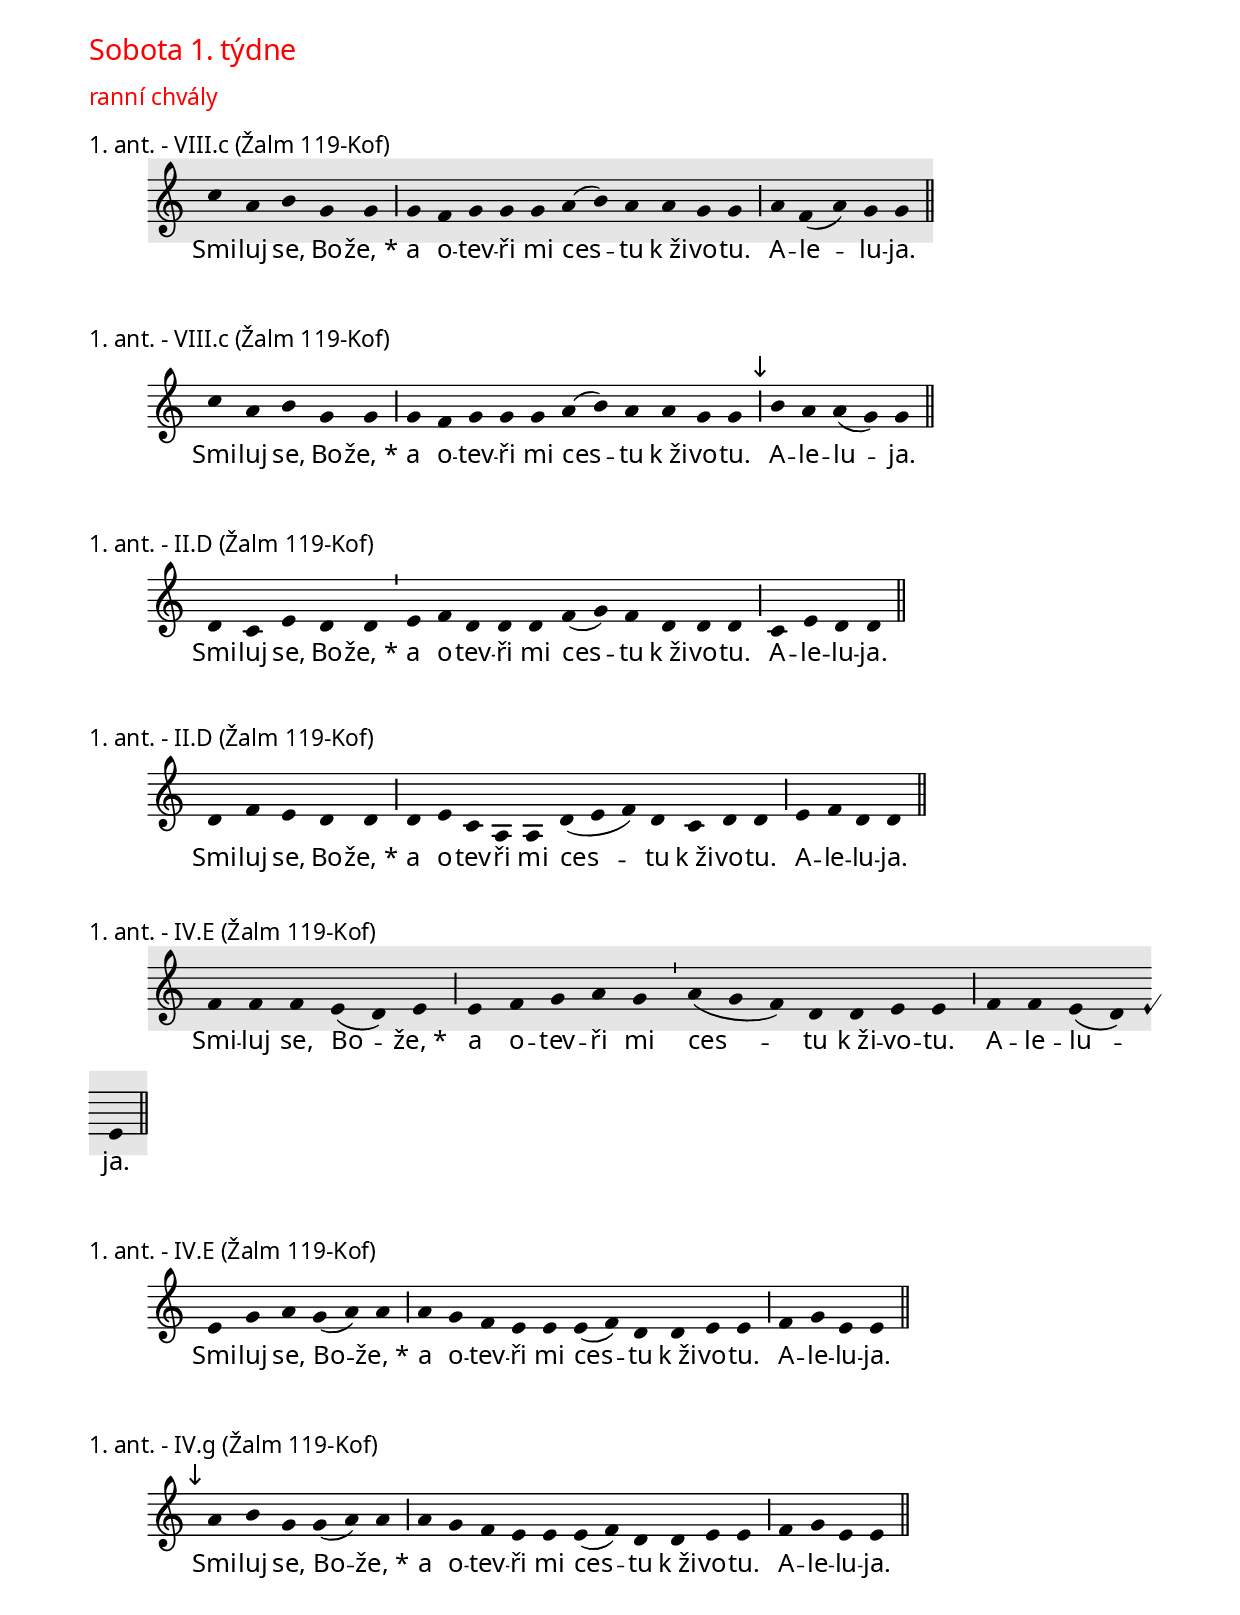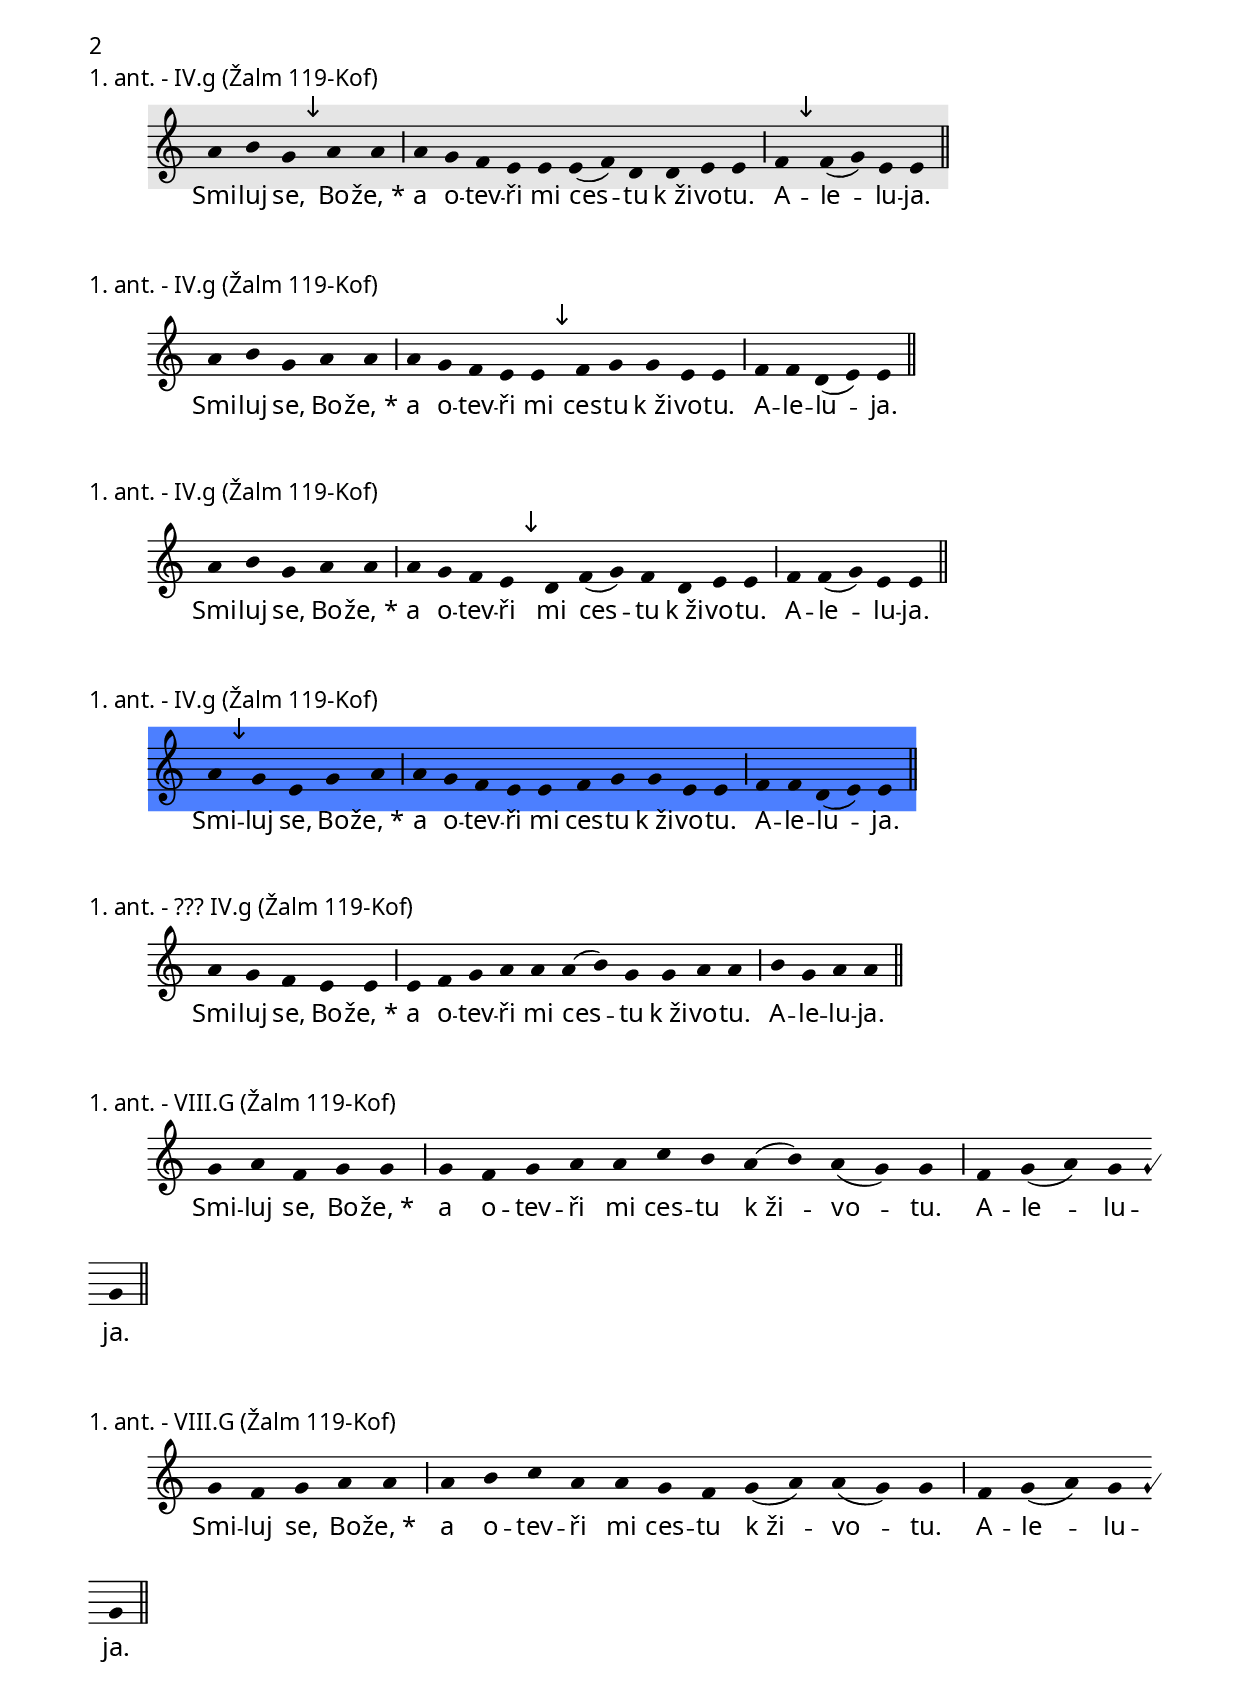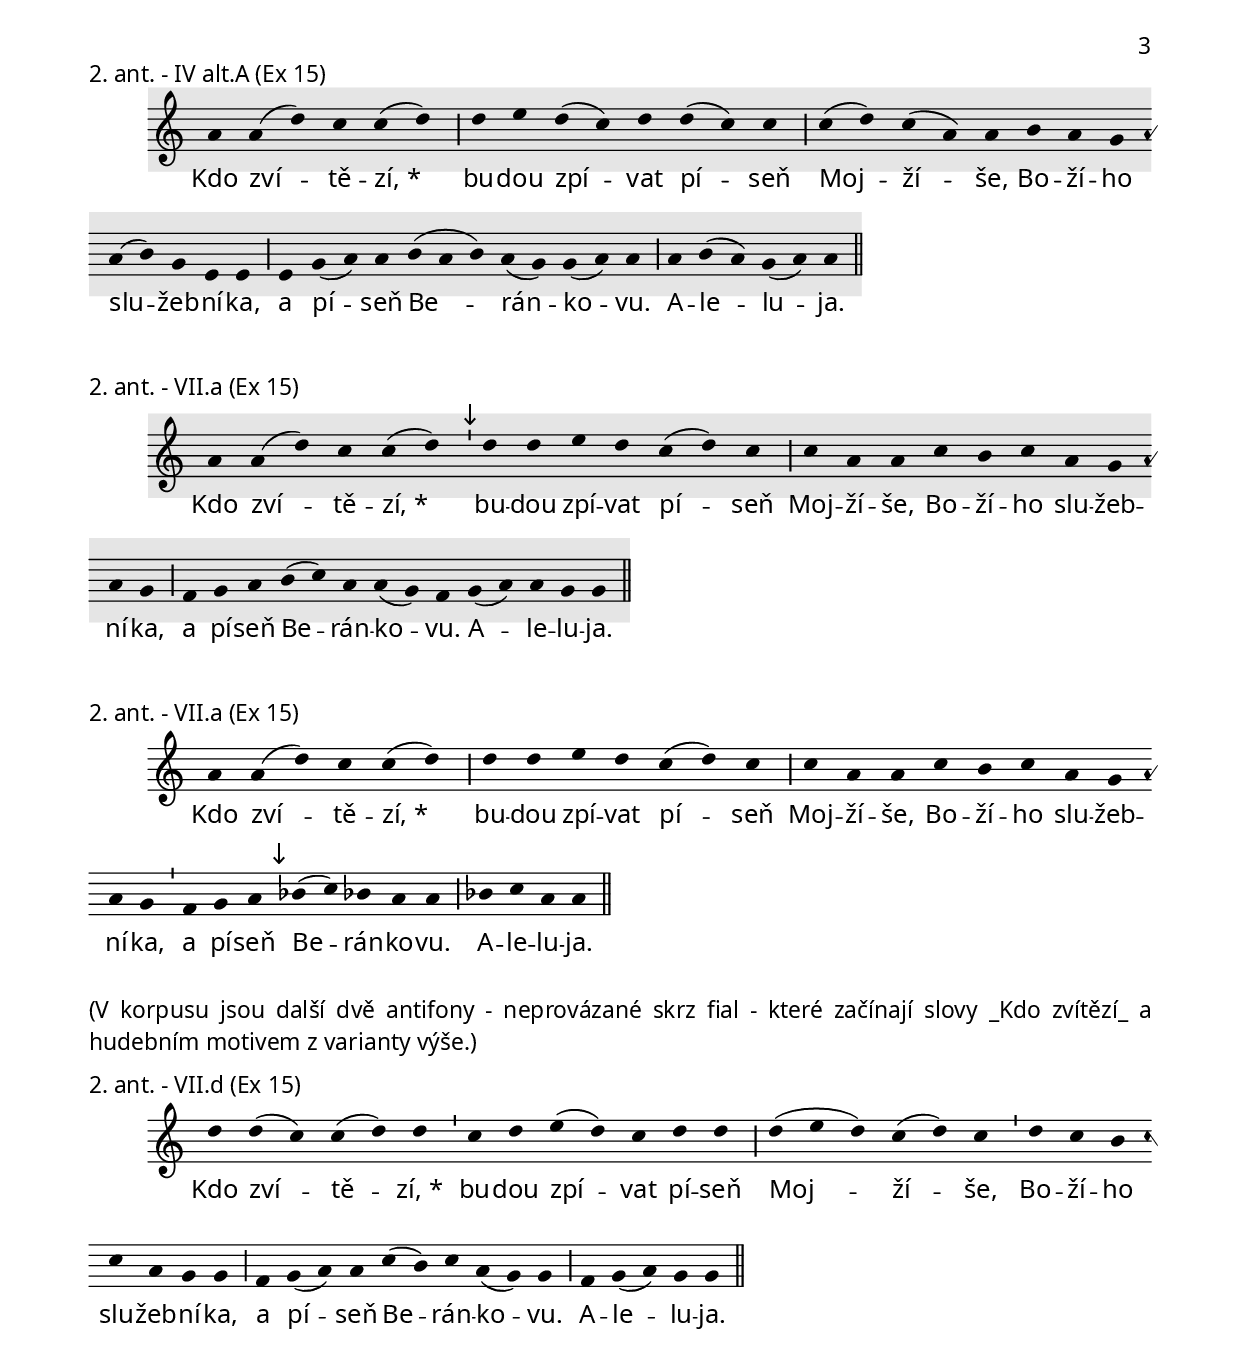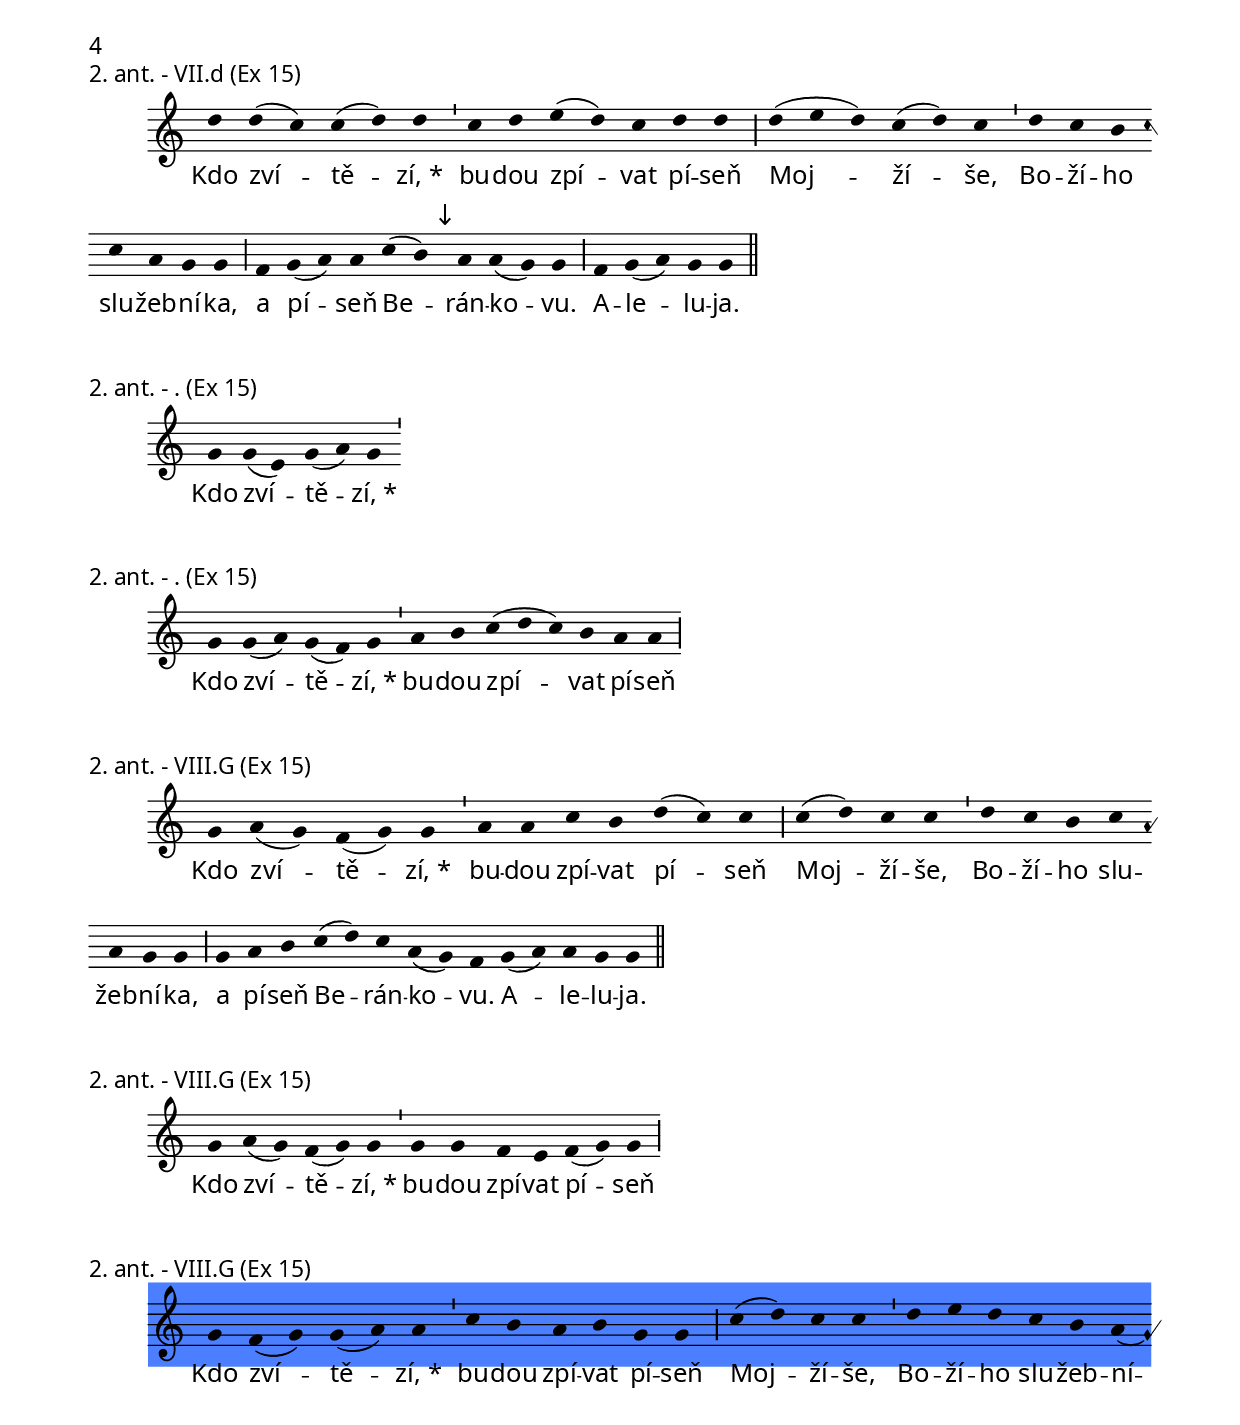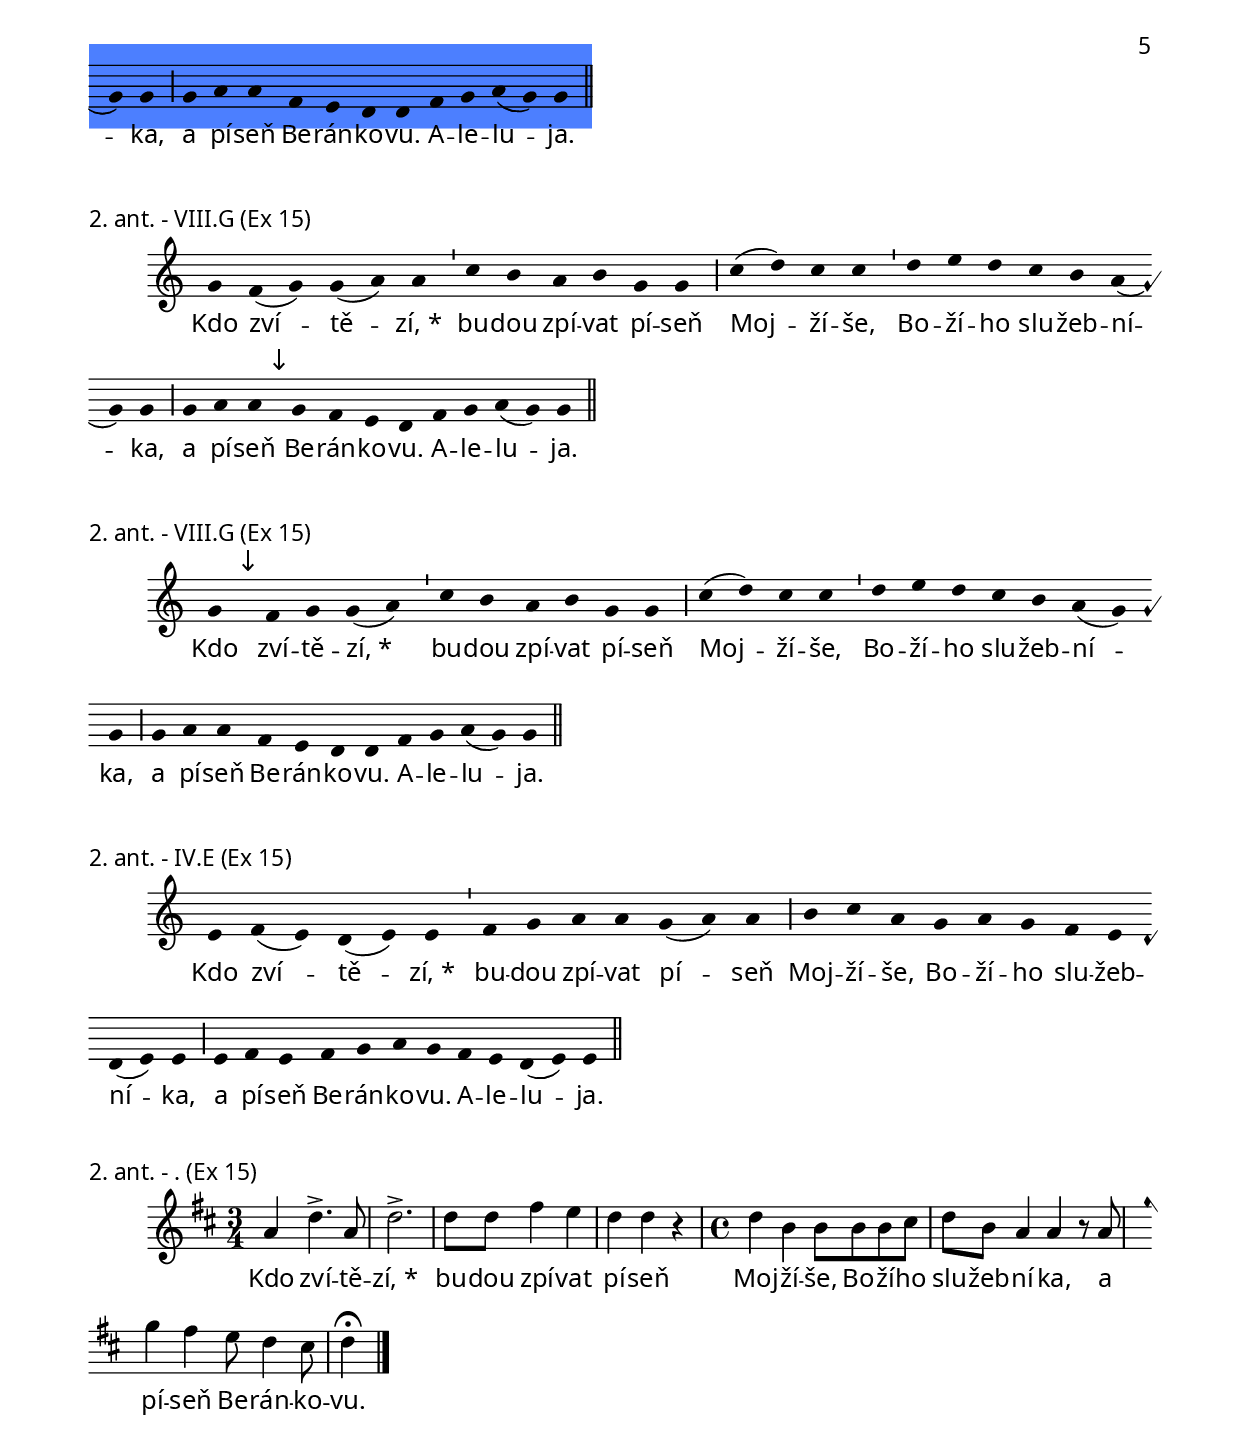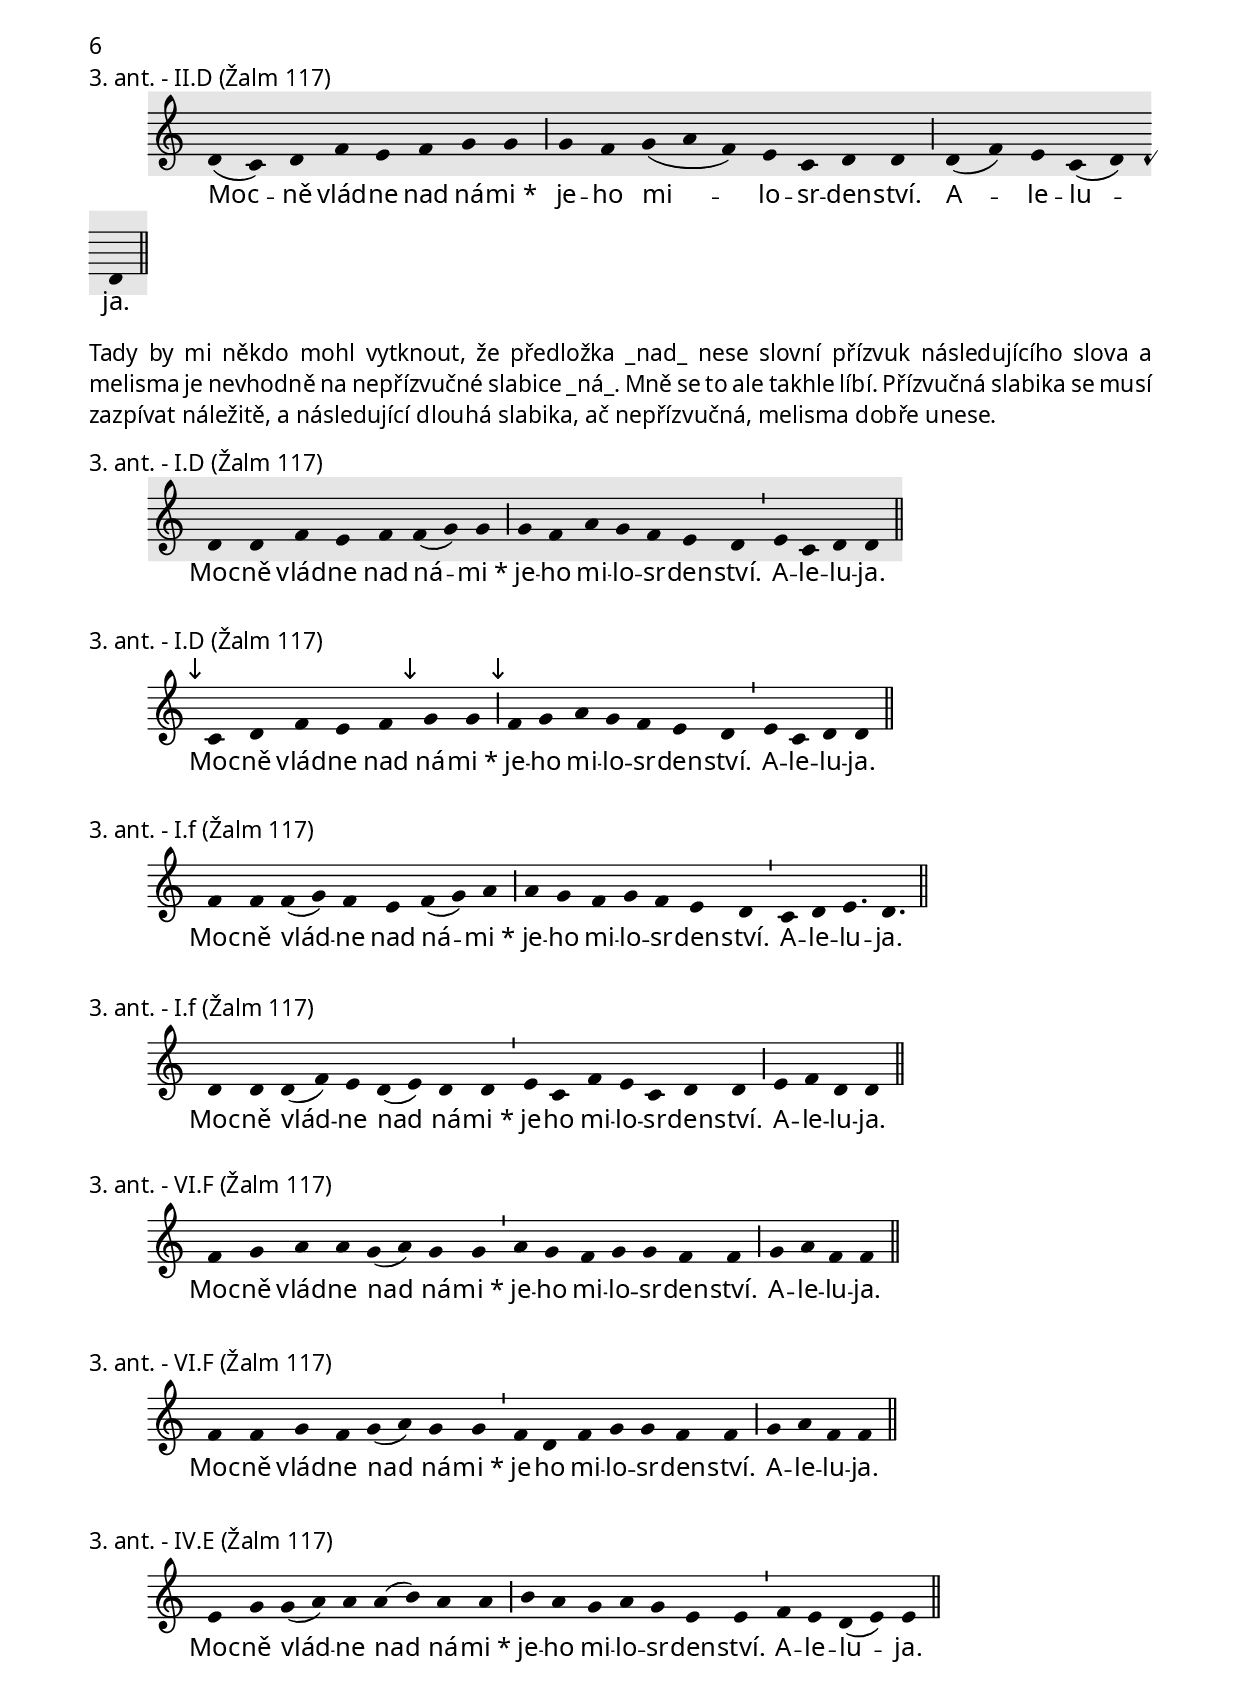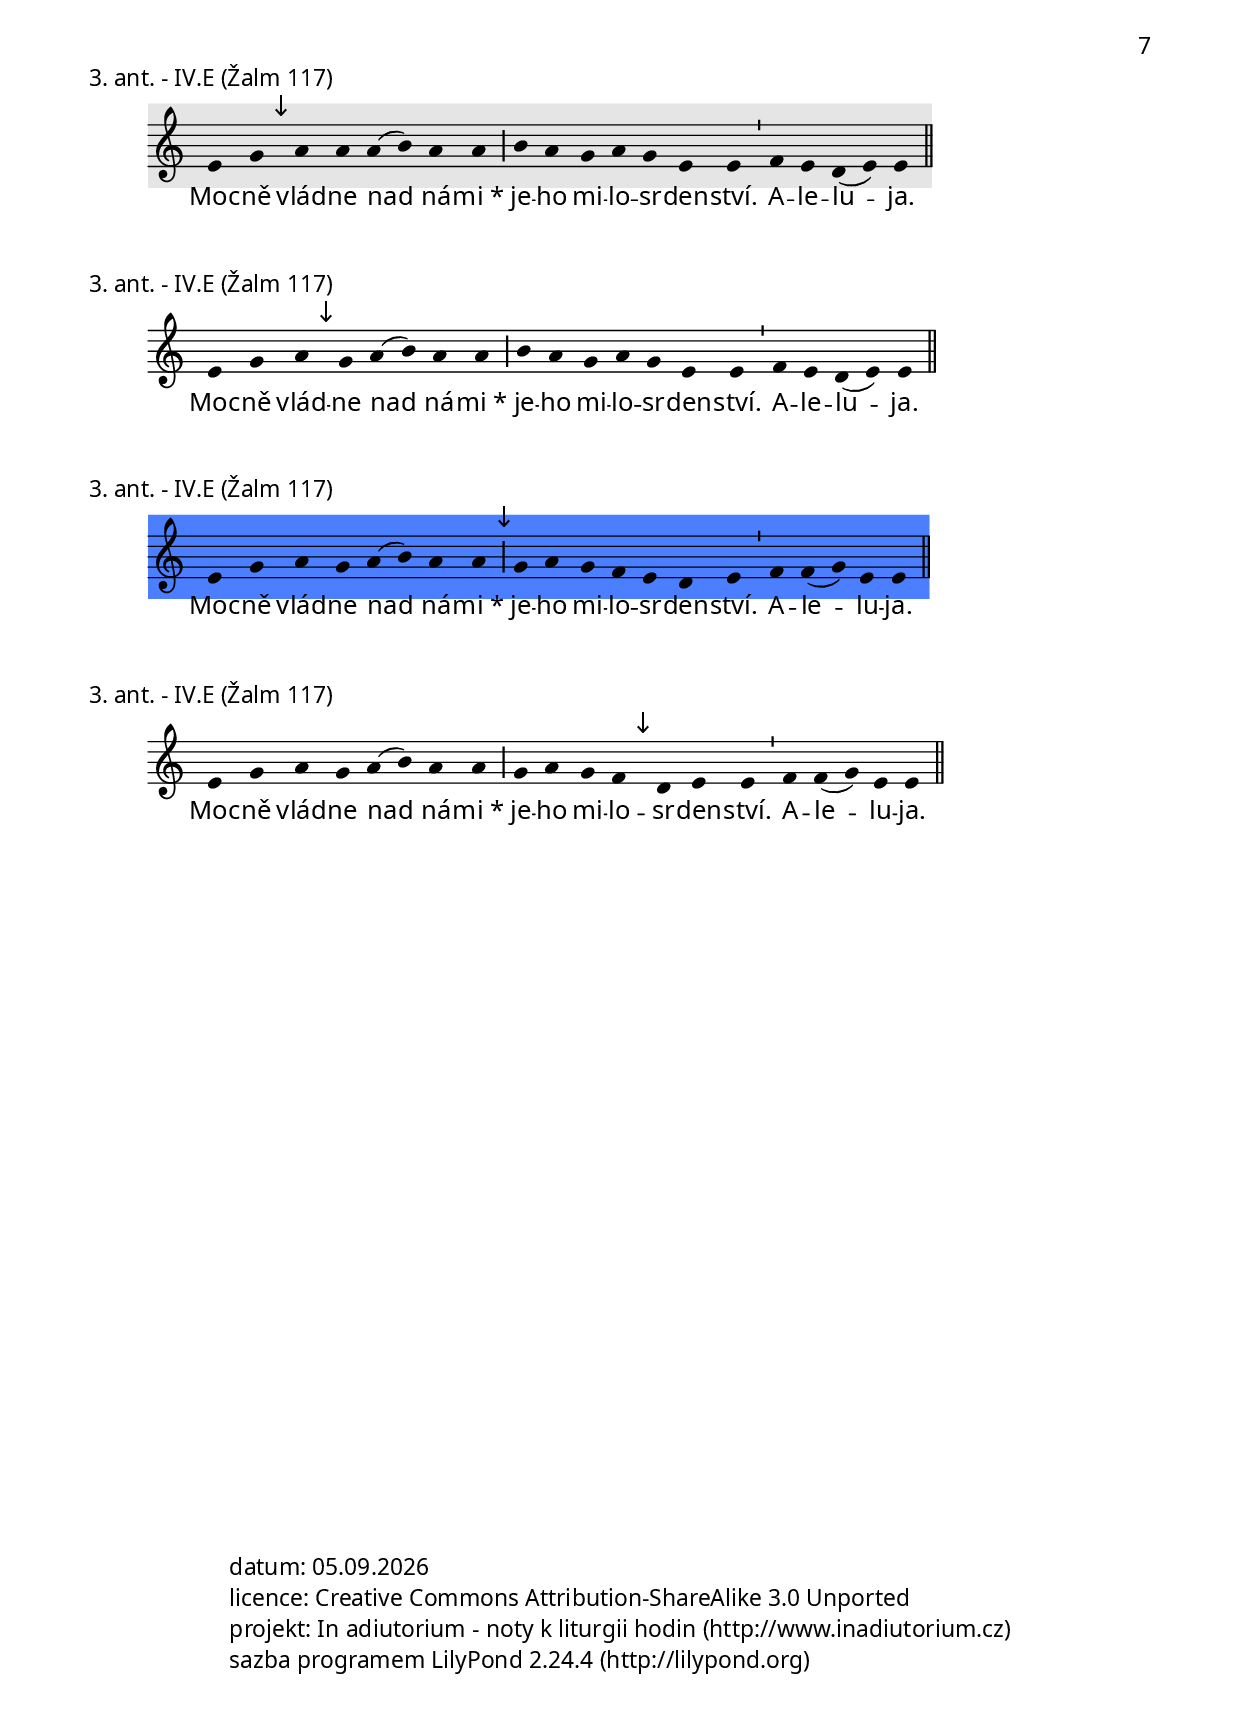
\include "../spolecne.ly"

\markup {\nadpisDen {Sobota 1. týdne}}

\markup {\nadpisHodinka {"ranní chvály"}}

\score {
  \relative c'' {
    \zvyraznovacSedy
    \choralniRezim
    c4 a b g g \barMaior
    g f g g g a( b) a a g g \barMaior
    a f( a) g g \barFinalis
  }
  \addlyrics {
    Smi -- luj se, Bo -- že,_*
    a o -- tev -- ři mi ces -- tu k_ži -- vo -- tu.
    A -- le -- lu -- ja.
  }
  \header {
    quid = "1. ant."
    modus = "VIII"
    differentia = "c"
    psalmus = "Žalm 119-Kof"
    id = "rch-a1"
    placet = "lépe navazující aleluja; zkusit i celou jinak"
    piece = \markup {\sestavTitulek}
  }
}

\score {
  \relative c'' {
    \choralniRezim
    c4 a b g g \barMaior
    g f g g g a( b) a a g g \barMaior
    \mark\sipka b a a( g) g \barFinalis
  }
  \addlyrics {
    Smi -- luj se, Bo -- že,_*
    a o -- tev -- ři mi ces -- tu k_ži -- vo -- tu.
    A -- le -- lu -- ja.
  }
  \header {
    quid = "1. ant."
    modus = "VIII"
    differentia = "c"
    psalmus = "Žalm 119-Kof"
    id = "rch-a1"
    piece = \markup {\sestavTitulek}
  }
}

\score {
  \relative c' {
    \choralniRezim
    d4 c e d d \barMin
    e f d d d f( g) f d d d \barMaior
    c e d d \barFinalis
  }
  \addlyrics {
    Smi -- luj se, Bo -- že,_*
    a o -- tev -- ři mi ces -- tu k_ži -- vo -- tu.
    A -- le -- lu -- ja.
  }
  \header {
    quid = "1. ant."
    modus = "II"
    differentia = "D"
    psalmus = "Žalm 119-Kof"
    id = "rch-a1"
    piece = \markup {\sestavTitulek}
  }
}

\score {
  \relative c' {
    \choralniRezim
    d4 f e d d \barMaior
    d e c a a d( e f) d c d d \barMaior
    e f d d \barFinalis
  }
  \addlyrics {
    Smi -- luj se, Bo -- že,_*
    a o -- tev -- ři mi ces -- tu k_ži -- vo -- tu.
    A -- le -- lu -- ja.
  }
  \header {
    quid = "1. ant."
    modus = "II"
    differentia = "D"
    psalmus = "Žalm 119-Kof"
    id = "rch-a1"
    piece = \markup {\sestavTitulek}
  }
}

\score {
  \relative c' {
    \zvyraznovacSedy
    \choralniRezim
    f4 f f e( d) e \barMaior
    e f g a g \barMin
    a( g f) d d e e \barMaior
    f f e( d) e \barFinalis
  }
  \addlyrics {
    Smi -- luj se, Bo -- že,_*
    a o -- tev -- ři mi
    ces -- tu k_ži -- vo -- tu.
    A -- le -- lu -- ja.
  }
  \header {
    quid = "1. ant."
    modus = "IV"
    differentia = "E"
    psalmus = "Žalm 119-Kof"
    id = "rch-a1"
    piece = \markup {\sestavTitulek}
  }
}

\score {
  \relative c' {
    \choralniRezim
    e4 g a g( a) a \barMaior
    a g f e e
    e( f) d d e e \barMaior
    f g e e \barFinalis
  }
  \addlyrics {
    Smi -- luj se, Bo -- že,_*
    a o -- tev -- ři mi
    ces -- tu k_ži -- vo -- tu.
    A -- le -- lu -- ja.
  }
  \header {
    quid = "1. ant."
    modus = "IV"
    differentia = "E"
    psalmus = "Žalm 119-Kof"
    id = "rch-a1"
    piece = \markup {\sestavTitulek}
  }
}

\score {
  \relative c'' {
    \choralniRezim
    \mark\sipka a4 b g g( a) a \barMaior
    a g f e e
    e( f) d d e e \barMaior
    f g e e \barFinalis
  }
  \addlyrics {
    Smi -- luj se, Bo -- že,_*
    a o -- tev -- ři mi
    ces -- tu k_ži -- vo -- tu.
    A -- le -- lu -- ja.
  }
  \header {
    quid = "1. ant."
    modus = "IV"
    differentia = "g"
    psalmus = "Žalm 119-Kof"
    id = "rch-a1"
    piece = \markup {\sestavTitulek}
  }
}

\score {
  \relative c'' {
    \zvyraznovacSedy
    \choralniRezim
    a4 b g \mark\sipka a a \barMaior
    a g f e e
    e( f) d d e e \barMaior
    f \mark\sipka f( g) e e \barFinalis
  }
  \addlyrics {
    Smi -- luj se, Bo -- že,_*
    a o -- tev -- ři mi
    ces -- tu k_ži -- vo -- tu.
    A -- le -- lu -- ja.
  }
  \header {
    quid = "1. ant."
    modus = "IV"
    differentia = "g"
    psalmus = "Žalm 119-Kof"
    id = "rch-a1"
    piece = \markup {\sestavTitulek}
  }
}

\score {
  \relative c'' {
    \choralniRezim
    a4 b g a a \barMaior
    a g f e e
    \mark\sipka f g g e e \barMaior
    f f d( e) e \barFinalis
  }
  \addlyrics {
    Smi -- luj se, Bo -- že,_*
    a o -- tev -- ři mi
    ces -- tu k_ži -- vo -- tu.
    A -- le -- lu -- ja.
  }
  \header {
    quid = "1. ant."
    modus = "IV"
    differentia = "g"
    psalmus = "Žalm 119-Kof"
    id = "rch-a1"
    piece = \markup {\sestavTitulek}
  }
}

\score {
  \relative c'' {
    \choralniRezim
    a4 b g a a \barMaior
    a g f e \mark\sipka d
    f( g) f d e e \barMaior
    f f( g) e e \barFinalis
  }
  \addlyrics {
    Smi -- luj se, Bo -- že,_*
    a o -- tev -- ři mi
    ces -- tu k_ži -- vo -- tu.
    A -- le -- lu -- ja.
  }
  \header {
    quid = "1. ant."
    modus = "IV"
    differentia = "g"
    psalmus = "Žalm 119-Kof"
    id = "rch-a1"
    piece = \markup {\sestavTitulek}
  }
}

\score {
  \relative c'' {
    \zvyraznovacModry
    \choralniRezim
    a4 \mark\sipka g e g a \barMaior
    a g f e e
    f g g e e \barMaior
    f f d( e) e \barFinalis
  }
  \addlyrics {
    Smi -- luj se, Bo -- že,_*
    a o -- tev -- ři mi
    ces -- tu k_ži -- vo -- tu.
    A -- le -- lu -- ja.
  }
  \header {
    quid = "1. ant."
    modus = "IV"
    differentia = "g"
    psalmus = "Žalm 119-Kof"
    id = "rch-a1"
    piece = \markup {\sestavTitulek}
  }
}

\score {
  \relative c'' {
    \choralniRezim
    a4 g f e e \barMaior
    e f g a a
    a( b) g g a a \barMaior
    b g a a \barFinalis
  }
  \addlyrics {
    Smi -- luj se, Bo -- že,_*
    a o -- tev -- ři mi
    ces -- tu k_ži -- vo -- tu.
    A -- le -- lu -- ja.
  }
  \header {
    quid = "1. ant."
    modus = "??? IV"
    differentia = "g"
    psalmus = "Žalm 119-Kof"
    id = "rch-a1"
    piece = \markup {\sestavTitulek}
  }
}

\score {
  \relative c'' {
    \choralniRezim
    g4 a f g g \barMaior
    g f g a a
    c b a( b) a( g) g \barMaior
    f g( a) g g \barFinalis
  }
  \addlyrics {
    Smi -- luj se, Bo -- že,_*
    a o -- tev -- ři mi
    ces -- tu k_ži -- vo -- tu.
    A -- le -- lu -- ja.
  }
  \header {
    quid = "1. ant."
    modus = "VIII"
    differentia = "G"
    psalmus = "Žalm 119-Kof"
    id = "rch-a1"
    piece = \markup {\sestavTitulek}
  }
}

\score {
  \relative c'' {
    \choralniRezim
    g4 f g a a \barMaior
    a b c a a
    g f g( a) a( g) g \barMaior
    f g( a) g g \barFinalis
  }
  \addlyrics {
    Smi -- luj se, Bo -- že,_*
    a o -- tev -- ři mi
    ces -- tu k_ži -- vo -- tu.
    A -- le -- lu -- ja.
  }
  \header {
    quid = "1. ant."
    modus = "VIII"
    differentia = "G"
    psalmus = "Žalm 119-Kof"
    id = "rch-a1"
    piece = \markup {\sestavTitulek}
  }
}

\pageBreak

\score {
  \relative c'' {
    \zvyraznovacSedy
    \choralniRezim
    a4 a( d) c c( d) \barMaior
    d e d( c) d d( c) c \barMaior
    c( d) c( a) a b a g a( b) g e e \barMaior
    e g( a) a b( a b) a( g) g( a) a \barMaior
    a b( a) g( a) a \barFinalis
  }
  \addlyrics {
    Kdo zví -- tě -- zí,_*
    bu -- dou zpí -- vat pí -- seň
    Moj -- ží -- še,
      Bo -- ží -- ho slu -- žeb -- ní -- ka,
    a pí -- seň Be -- rán -- ko -- vu.
    A -- le -- lu -- ja.
  }
  \header {
    quid = "2. ant."
    modus = "IV alt"
    differentia = "A"
    psalmus = "Ex 15"
    id = "rch-a2"
    placet = "r"
    piece = \markup {\sestavTitulek}
  }
}

\score {
  \relative c'' {
    \zvyraznovacSedy
    \choralniRezim
    a4 a( d) c c( d) \barMin
    \mark\sipka d d e d c( d) c \barMaior
    c a a c b c a g a g \barMaior
    f g a b( c) a a( g) f
    g( a) a g g \barFinalis
  }
  \addlyrics {
    Kdo zví -- tě -- zí,_*
    bu -- dou zpí -- vat pí -- seň
    Moj -- ží -- še,
      Bo -- ží -- ho slu -- žeb -- ní -- ka,
    a pí -- seň Be -- rán -- ko -- vu.
    A -- le -- lu -- ja.
  }
  \header {
    quid = "2. ant."
    modus = "VII"
    differentia = "a"
    psalmus = "Ex 15"
    id = "rch-a2"
    piece = \markup {\sestavTitulek}
  }
}

\score {
  \relative c'' {
    \choralniRezim
    a4 a( d) c c( d) \barMaior
    d d e d c( d) c \barMaior
    c a a c b c a g a g \barMin
    f g a \mark\sipka bes( c) bes a a \barMaior
    bes c a a \barFinalis
  }
  \addlyrics {
    Kdo zví -- tě -- zí,_*
    bu -- dou zpí -- vat pí -- seň
    Moj -- ží -- še,
      Bo -- ží -- ho slu -- žeb -- ní -- ka,
    a pí -- seň Be -- rán -- ko -- vu.
    A -- le -- lu -- ja.
  }
  \header {
    quid = "2. ant."
    modus = "VII"
    differentia = "a"
    psalmus = "Ex 15"
    id = "rch-a2"
    piece = \markup {\sestavTitulek}
  }
}

\markup\justify{
  (V korpusu jsou další dvě antifony - neprovázané skrz fial -
  které začínají slovy _Kdo zvítězí_ a hudebním motivem z varianty výše.)
}

\score {
  \relative c'' {
    \choralniRezim
    d4 d( c) c( d) d \barMin
    c d e( d) c d d \barMaior
    d( e d) c( d) c \barMin
    d c b c a g g \barMaior
    f g( a) a c( b) c a( g) g \barMaior
    f g( a) g g \barFinalis
  }
  \addlyrics {
    Kdo zví -- tě -- zí,_*
    bu -- dou zpí -- vat pí -- seň
    Moj -- ží -- še,
    Bo -- ží -- ho slu -- žeb -- ní -- ka,
    a pí -- seň Be -- rán -- ko -- vu.
    A -- le -- lu -- ja.
  }
  \header {
    quid = "2. ant."
    modus = "VII"
    differentia = "d"
    psalmus = "Ex 15"
    id = "rch-a2"
    piece = \markup {\sestavTitulek}
  }
}

\score {
  \relative c'' {
    \choralniRezim
    d4 d( c) c( d) d \barMin
    c d e( d) c d d \barMaior
    d( e d) c( d) c \barMin
    d c b c a g g \barMaior
    f g( a) a c( b) \mark\sipka a a( g) g \barMaior
    f g( a) g g \barFinalis
  }
  \addlyrics {
    Kdo zví -- tě -- zí,_*
    bu -- dou zpí -- vat pí -- seň
    Moj -- ží -- še,
    Bo -- ží -- ho slu -- žeb -- ní -- ka,
    a pí -- seň Be -- rán -- ko -- vu.
    A -- le -- lu -- ja.
  }
  \header {
    quid = "2. ant."
    modus = "VII"
    differentia = "d"
    psalmus = "Ex 15"
    id = "rch-a2"
    piece = \markup {\sestavTitulek}
  }
}

\score {
  \relative c'' {
    \choralniRezim
    g4 g( e) g( a) g \barMin
  }
  \addlyrics {
    Kdo zví -- tě -- zí,_*
    bu -- dou zpí -- vat pí -- seň
    Moj -- ží -- še,
      Bo -- ží -- ho slu -- žeb -- ní -- ka,
    a pí -- seň Be -- rán -- ko -- vu.
    A -- le -- lu -- ja.
  }
  \header {
    quid = "2. ant."
    modus = ""
    differentia = ""
    psalmus = "Ex 15"
    id = "rch-a2"
    piece = \markup {\sestavTitulek}
  }
}

\score {
  \relative c'' {
    \choralniRezim
    g4 g( a) g( f) g \barMin
    a b c( d c) b a a \barMaior
  }
  \addlyrics {
    Kdo zví -- tě -- zí,_*
    bu -- dou zpí -- vat pí -- seň
    Moj -- ží -- še,
    Bo -- ží -- ho slu -- žeb -- ní -- ka,
    a pí -- seň Be -- rán -- ko -- vu.
    A -- le -- lu -- ja.
  }
  \header {
    quid = "2. ant."
    modus = ""
    differentia = ""
    psalmus = "Ex 15"
    id = "rch-a2"
    piece = \markup {\sestavTitulek}
  }
}

\score {
  \relative c'' {
    \choralniRezim
    g4 a( g) f( g) g \barMin
    a a c b d( c) c \barMaior
    c( d) c c \barMin
    d c b c a g g \barMaior
    g a b c( d) c a( g) f
    g( a) a g g \barFinalis
  }
  \addlyrics {
    Kdo zví -- tě -- zí,_*
    bu -- dou zpí -- vat pí -- seň
    Moj -- ží -- še,
    Bo -- ží -- ho slu -- žeb -- ní -- ka,
    a pí -- seň Be -- rán -- ko -- vu.
    A -- le -- lu -- ja.
  }
  \header {
    quid = "2. ant."
    modus = "VIII"
    differentia = "G"
    psalmus = "Ex 15"
    id = "rch-a2"
    piece = \markup {\sestavTitulek}
  }
}

\score {
  \relative c'' {
    \choralniRezim
    g4 a( g) f( g) g \barMin
    g g f e f( g) g \barMaior
  }
  \addlyrics {
    Kdo zví -- tě -- zí,_*
    bu -- dou zpí -- vat pí -- seň
    Moj -- ží -- še,
    Bo -- ží -- ho slu -- žeb -- ní -- ka,
    a pí -- seň Be -- rán -- ko -- vu.
    A -- le -- lu -- ja.
  }
  \header {
    quid = "2. ant."
    modus = "VIII"
    differentia = "G"
    psalmus = "Ex 15"
    id = "rch-a2"
    piece = \markup {\sestavTitulek}
  }
}

\score {
  \relative c'' {
    \zvyraznovacModry
    \choralniRezim
    g4 f( g) g( a) a \barMin
    c b a b g g \barMaior
    c( d) c c \barMin
    d e d c b a( g) g \barMaior
    g a a f e d d
    f g a( g) g \barFinalis
  }
  \addlyrics {
    Kdo zví -- tě -- zí,_*
    bu -- dou zpí -- vat pí -- seň
    Moj -- ží -- še,
    Bo -- ží -- ho slu -- žeb -- ní -- ka,
    a pí -- seň Be -- rán -- ko -- vu.
    A -- le -- lu -- ja.
  }
  \header {
    quid = "2. ant."
    modus = "VIII"
    differentia = "G"
    psalmus = "Ex 15"
    id = "rch-a2"
    piece = \markup {\sestavTitulek}
  }
}

\score {
  \relative c'' {
    \choralniRezim
    g4 f( g) g( a) a \barMin
    c b a b g g \barMaior
    c( d) c c \barMin
    d e d c b a( g) g \barMaior
    g a a \mark\sipka g f e d
    f g a( g) g \barFinalis
  }
  \addlyrics {
    Kdo zví -- tě -- zí,_*
    bu -- dou zpí -- vat pí -- seň
    Moj -- ží -- še,
    Bo -- ží -- ho slu -- žeb -- ní -- ka,
    a pí -- seň Be -- rán -- ko -- vu.
    A -- le -- lu -- ja.
  }
  \header {
    quid = "2. ant."
    modus = "VIII"
    differentia = "G"
    psalmus = "Ex 15"
    id = "rch-a2"
    piece = \markup {\sestavTitulek}
  }
}

\score {
  \relative c'' {
    \choralniRezim
    g4 \mark\sipka f g g( a) \barMin
    c b a b g g \barMaior
    c( d) c c \barMin
    d e d c b a( g) g \barMaior
    g a a f e d d
    f g a( g) g \barFinalis
  }
  \addlyrics {
    Kdo zví -- tě -- zí,_*
    bu -- dou zpí -- vat pí -- seň
    Moj -- ží -- še,
    Bo -- ží -- ho slu -- žeb -- ní -- ka,
    a pí -- seň Be -- rán -- ko -- vu.
    A -- le -- lu -- ja.
  }
  \header {
    quid = "2. ant."
    modus = "VIII"
    differentia = "G"
    psalmus = "Ex 15"
    id = "rch-a2"
    piece = \markup {\sestavTitulek}
  }
}

\score {
  \relative c' {
    \choralniRezim
    e4 f( e) d( e) e \barMin
    f g a a g( a) a \barMaior
    b c a
    g a g f e d( e) e \barMaior
    e f e f g a g
    f e d( e) e \barFinalis
  }
  \addlyrics {
    Kdo zví -- tě -- zí,_*
    bu -- dou zpí -- vat pí -- seň
    Moj -- ží -- še,
    Bo -- ží -- ho slu -- žeb -- ní -- ka,
    a pí -- seň Be -- rán -- ko -- vu.
    A -- le -- lu -- ja.
  }
  \header {
    quid = "2. ant."
    modus = "IV"
    differentia = "E"
    psalmus = "Ex 15"
    id = "rch-a2"
    piece = \markup {\sestavTitulek}
  }
}

\score {
  \relative c'' {
    \key d \major
    \time 3/4
    a4 d4.-> a8 d2.-> d8 d fis4 e d d r
    \time 4/4
    d4 b b8 b b cis d b a4 a r8
    a8 g'4 fis e8 d4 cis8 d4\fermata \bar "|."
  }
  \addlyrics {
    Kdo zví -- tě -- zí,_*
    bu -- dou zpí -- vat pí -- seň
    Moj -- ží -- še, Bo -- ží -- ho slu -- žeb -- ní -- ka,
    a pí -- seň Be -- rán -- ko -- vu.
    A -- le -- lu -- ja.
  }
  \header {
    quid = "2. ant."
    modus = ""
    differentia = ""
    psalmus = "Ex 15"
    id = "rch-a2"
    piece = \markup {\sestavTitulek}
  }
}

\pageBreak

\score {
  \relative c' {
    \zvyraznovacSedy
    \choralniRezim
    d4( c) d f e f g g \barMaior
    g f g( a f) e c d d \barMaior
    d( f) e c( d) d \barFinalis
  }
  \addlyrics {
    Moc -- ně vlád -- ne nad ná -- mi_*
    je -- ho mi -- lo -- sr -- den -- ství.
    A -- le -- lu -- ja.
  }
  \header {
    quid = "3. ant."
    modus = "II"
    differentia = "D"
    psalmus = "Žalm 117"
    id = "rch-a3"
    placet = "rytmus _milosrdenství_ je citelně nepřirozený"
    piece = \markup {\sestavTitulek}
  }
}

\markup\justify{
  Tady by mi někdo mohl vytknout, že předložka _nad_ nese slovní přízvuk
  následujícího slova a melisma je nevhodně na nepřízvučné slabice
  _ná_.
  Mně se to ale takhle líbí. Přízvučná slabika se musí zazpívat náležitě,
  a následující dlouhá slabika, ač nepřízvučná, melisma dobře unese.
}

\score {
  \relative c' {
    \zvyraznovacSedy
    \choralniRezim
    d4 d f e f f( g) g \barMaior
    g f a g f e d \barMin
    e c d d \barFinalis
  }
  \addlyrics {
    Moc -- ně vlád -- ne nad ná -- mi_*
    je -- ho mi -- lo -- sr -- den -- ství.
    A -- le -- lu -- ja.
  }
  \header {
    quid = "3. ant."
    modus = "I"
    differentia = "D"
    psalmus = "Žalm 117"
    id = "rch-a3"
    piece = \markup {\sestavTitulek}
  }
}

\score {
  \relative c' {
    \choralniRezim
    \mark\sipka c4 d f e f \mark\sipka g g \barMaior
    \mark\sipka f g a g f e d \barMin
    e c d d \barFinalis
  }
  \addlyrics {
    Moc -- ně vlád -- ne nad ná -- mi_*
    je -- ho mi -- lo -- sr -- den -- ství.
    A -- le -- lu -- ja.
  }
  \header {
    quid = "3. ant."
    modus = "I"
    differentia = "D"
    psalmus = "Žalm 117"
    id = "rch-a3"
    piece = \markup {\sestavTitulek}
  }
}

\score {
  \relative c' {
    \choralniRezim
    f4 f f( g) f e f( g) a \barMaior
    a g f g f e d \barMin
    c d e4. d \barFinalis
  }
  \addlyrics {
    Moc -- ně vlád -- ne nad ná -- mi_*
    je -- ho mi -- lo -- sr -- den -- ství.
    A -- le -- lu -- ja.
  }
  \header {
    quid = "3. ant."
    modus = "I"
    differentia = "f"
    psalmus = "Žalm 117"
    id = "rch-a3"
    piece = \markup {\sestavTitulek}
  }
}

\score {
  \relative c' {
    \choralniRezim
    d4 d d( f) e d( e) d d \barMin
    e c f e c d d \barMaior
    e f d d \barFinalis
  }
  \addlyrics {
    Moc -- ně vlád -- ne nad ná -- mi_*
    je -- ho mi -- lo -- sr -- den -- ství.
    A -- le -- lu -- ja.
  }
  \header {
    quid = "3. ant."
    modus = "I"
    differentia = "f"
    psalmus = "Žalm 117"
    id = "rch-a3"
    piece = \markup {\sestavTitulek}
  }
}

\score {
  \relative c' {
    \choralniRezim
    f4 g a a g( a) g g \barMin
    a g f g g f f \barMaior
    g a f f \barFinalis
  }
  \addlyrics {
    Moc -- ně vlád -- ne nad ná -- mi_*
    je -- ho mi -- lo -- sr -- den -- ství.
    A -- le -- lu -- ja.
  }
  \header {
    quid = "3. ant."
    modus = "VI"
    differentia = "F"
    psalmus = "Žalm 117"
    id = "rch-a3"
    piece = \markup {\sestavTitulek}
  }
}

\score {
  \relative c' {
    \choralniRezim
    f4 f g f g( a) g g \barMin
    f d f g g f f \barMaior
    g a f f \barFinalis
  }
  \addlyrics {
    Moc -- ně vlád -- ne nad ná -- mi_*
    je -- ho mi -- lo -- sr -- den -- ství.
    A -- le -- lu -- ja.
  }
  \header {
    quid = "3. ant."
    modus = "VI"
    differentia = "F"
    psalmus = "Žalm 117"
    id = "rch-a3"
    piece = \markup {\sestavTitulek}
  }
}

\score {
  \relative c' {
    \choralniRezim
    e4 g g( a) a a( b) a a \barMaior
    b a g a g e e \barMin
    f e d( e) e \barFinalis
  }
  \addlyrics {
    Moc -- ně vlád -- ne nad ná -- mi_*
    je -- ho mi -- lo -- sr -- den -- ství.
    A -- le -- lu -- ja.
  }
  \header {
    quid = "3. ant."
    modus = "IV"
    differentia = "E"
    psalmus = "Žalm 117"
    id = "rch-a3"
    piece = \markup {\sestavTitulek}
  }
}

\score {
  \relative c' {
    \zvyraznovacSedy
    \choralniRezim
    e4 g \mark\sipka a a a( b) a a \barMaior
    b a g a g e e \barMin
    f e d( e) e \barFinalis
  }
  \addlyrics {
    Moc -- ně vlád -- ne nad ná -- mi_*
    je -- ho mi -- lo -- sr -- den -- ství.
    A -- le -- lu -- ja.
  }
  \header {
    quid = "3. ant."
    modus = "IV"
    differentia = "E"
    psalmus = "Žalm 117"
    id = "rch-a3"
    piece = \markup {\sestavTitulek}
  }
}

\score {
  \relative c' {
    \choralniRezim
    e4 g a \mark\sipka g a( b) a a \barMaior
    b a g a g e e \barMin
    f e d( e) e \barFinalis
  }
  \addlyrics {
    Moc -- ně vlád -- ne nad ná -- mi_*
    je -- ho mi -- lo -- sr -- den -- ství.
    A -- le -- lu -- ja.
  }
  \header {
    quid = "3. ant."
    modus = "IV"
    differentia = "E"
    psalmus = "Žalm 117"
    id = "rch-a3"
    piece = \markup {\sestavTitulek}
  }
}

\score {
  \relative c' {
    \zvyraznovacModry
    \choralniRezim
    e4 g a g a( b) a a \barMaior
    \mark\sipka g a g f e d e \barMin
    f f( g) e e \barFinalis
  }
  \addlyrics {
    Moc -- ně vlád -- ne nad ná -- mi_*
    je -- ho mi -- lo -- sr -- den -- ství.
    A -- le -- lu -- ja.
  }
  \header {
    quid = "3. ant."
    modus = "IV"
    differentia = "E"
    psalmus = "Žalm 117"
    id = "rch-a3"
    piece = \markup {\sestavTitulek}
  }
}

\score {
  \relative c' {
    \choralniRezim
    e4 g a g a( b) a a \barMaior
    g a g f \mark\sipka d e e \barMin
    f f( g) e e \barFinalis
  }
  \addlyrics {
    Moc -- ně vlád -- ne nad ná -- mi_*
    je -- ho mi -- lo -- sr -- den -- ství.
    A -- le -- lu -- ja.
  }
  \header {
    quid = "3. ant."
    modus = "IV"
    differentia = "E"
    psalmus = "Žalm 117"
    id = "rch-a3"
    piece = \markup {\sestavTitulek}
  }
}